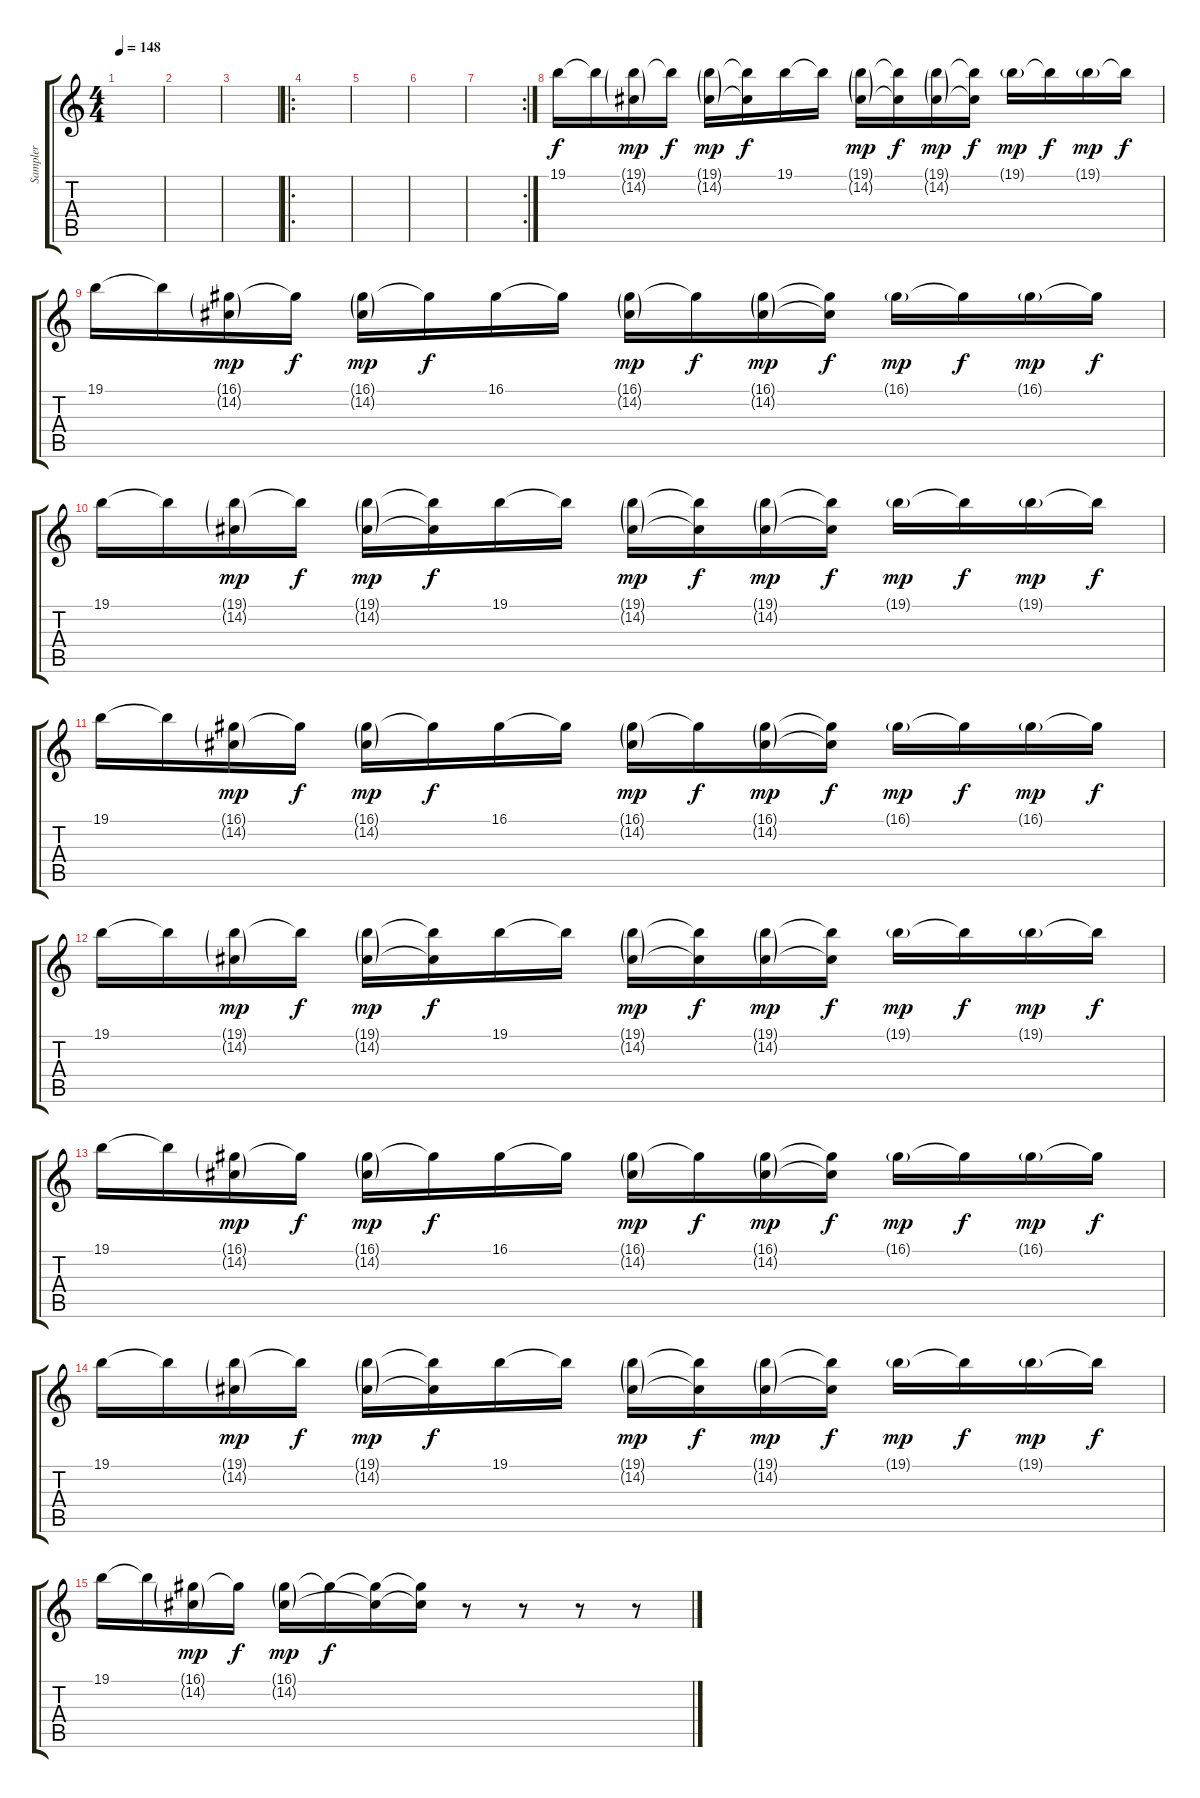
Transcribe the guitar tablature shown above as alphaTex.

\track ("Sampler" "Sampler") {instrument agogo}
\staff {score tabs}
\tuning (E4 B3 G3 D3 A2 E2) {hide}
\ts (4 4)
\tempo 148
\clef g2
\ks c
|
|
|
\ro
|
|
|
\rc 2
|
19.1.16 19.1{t}.16 (19.1{g} 14.2{g}).16{dy mp} 19.1{t}.16{dy f} (19.1{g} 14.2{g}).16{dy mp} (19.1{t} 14.2{t}).16{dy f} 19.1.16 19.1{t}.16 (19.1{g} 14.2{g}).16{dy mp} (19.1{t} 14.2{t}).16{dy f} (19.1{g} 14.2{g}).16{dy mp} (19.1{t} 14.2{t}).16{dy f} 19.1{g}.16{dy mp} 19.1{t}.16{dy f} 19.1{g}.16{dy mp} 19.1{t}.16{dy f} |
19.1.16 19.1{t}.16 (16.1{g} 14.2{g}).16{dy mp} 16.1{t}.16{dy f} (16.1{g} 14.2{g}).16{dy mp} 16.1{t}.16{dy f} 16.1.16 16.1{t}.16 (16.1{g} 14.2{g}).16{dy mp} 16.1{t}.16{dy f} (16.1{g} 14.2{g}).16{dy mp} (16.1{t} 14.2{t}).16{dy f} 16.1{g}.16{dy mp} 16.1{t}.16{dy f} 16.1{g}.16{dy mp} 16.1{t}.16{dy f} |
19.1.16 19.1{t}.16 (19.1{g} 14.2{g}).16{dy mp} 19.1{t}.16{dy f} (19.1{g} 14.2{g}).16{dy mp} (19.1{t} 14.2{t}).16{dy f} 19.1.16 19.1{t}.16 (19.1{g} 14.2{g}).16{dy mp} (19.1{t} 14.2{t}).16{dy f} (19.1{g} 14.2{g}).16{dy mp} (19.1{t} 14.2{t}).16{dy f} 19.1{g}.16{dy mp} 19.1{t}.16{dy f} 19.1{g}.16{dy mp} 19.1{t}.16{dy f} |
19.1.16 19.1{t}.16 (16.1{g} 14.2{g}).16{dy mp} 16.1{t}.16{dy f} (16.1{g} 14.2{g}).16{dy mp} 16.1{t}.16{dy f} 16.1.16 16.1{t}.16 (16.1{g} 14.2{g}).16{dy mp} 16.1{t}.16{dy f} (16.1{g} 14.2{g}).16{dy mp} (16.1{t} 14.2{t}).16{dy f} 16.1{g}.16{dy mp} 16.1{t}.16{dy f} 16.1{g}.16{dy mp} 16.1{t}.16{dy f} |
19.1.16 19.1{t}.16 (19.1{g} 14.2{g}).16{dy mp} 19.1{t}.16{dy f} (19.1{g} 14.2{g}).16{dy mp} (19.1{t} 14.2{t}).16{dy f} 19.1.16 19.1{t}.16 (19.1{g} 14.2{g}).16{dy mp} (19.1{t} 14.2{t}).16{dy f} (19.1{g} 14.2{g}).16{dy mp} (19.1{t} 14.2{t}).16{dy f} 19.1{g}.16{dy mp} 19.1{t}.16{dy f} 19.1{g}.16{dy mp} 19.1{t}.16{dy f} |
19.1.16 19.1{t}.16 (16.1{g} 14.2{g}).16{dy mp} 16.1{t}.16{dy f} (16.1{g} 14.2{g}).16{dy mp} 16.1{t}.16{dy f} 16.1.16 16.1{t}.16 (16.1{g} 14.2{g}).16{dy mp} 16.1{t}.16{dy f} (16.1{g} 14.2{g}).16{dy mp} (16.1{t} 14.2{t}).16{dy f} 16.1{g}.16{dy mp} 16.1{t}.16{dy f} 16.1{g}.16{dy mp} 16.1{t}.16{dy f} |
19.1.16 19.1{t}.16 (19.1{g} 14.2{g}).16{dy mp} 19.1{t}.16{dy f} (19.1{g} 14.2{g}).16{dy mp} (19.1{t} 14.2{t}).16{dy f} 19.1.16 19.1{t}.16 (19.1{g} 14.2{g}).16{dy mp} (19.1{t} 14.2{t}).16{dy f} (19.1{g} 14.2{g}).16{dy mp} (19.1{t} 14.2{t}).16{dy f} 19.1{g}.16{dy mp} 19.1{t}.16{dy f} 19.1{g}.16{dy mp} 19.1{t}.16{dy f} |
19.1.16 19.1{t}.16 (16.1{g} 14.2{g}).16{dy mp} 16.1{t}.16{dy f} (16.1{g} 14.2{g}).16{dy mp} 16.1{t}.16{dy f} (16.1{t} 14.2{t}).16 (16.1{t} 14.2{t}).16 r.8 r.8 r.8 r.8
